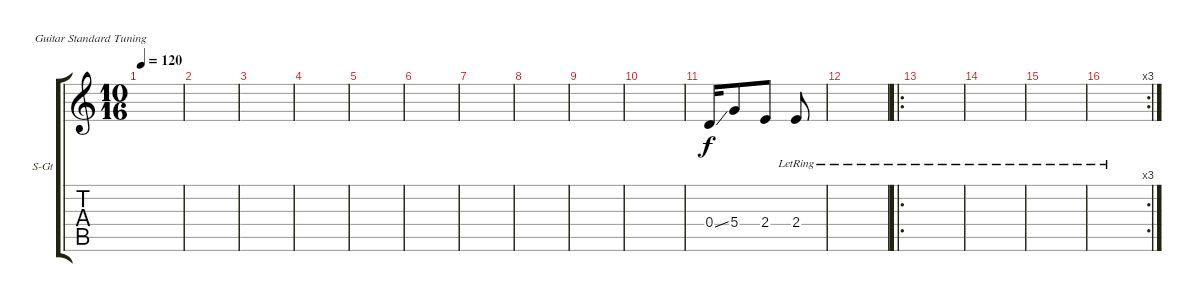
\defaultSystemsLayout 4
\bracketExtendMode groupsimilarinstruments
\firstSystemTrackNameOrientation horizontal
\otherSystemsTrackNameOrientation horizontal
\track ("Steel Guitar" "S-Gt") {instrument acousticguitarsteel}
\staff {score tabs}
\tuning (E4 B3 G3 D3 A2 E2)
\ts (10 16)
\tempo 120
\clef g2
\scale
0.333333
\ks c
|
\scale
0.333333 |
\scale
0.333333 |
\scale
0.333333 |
\scale
0.333333 |
\scale
0.333333 |
|
|
|
|
0.4{ss}.16 5.4.8 2.4.8 2.4{lr}.8 |
|
\ro
|
|
|
\rc 3
